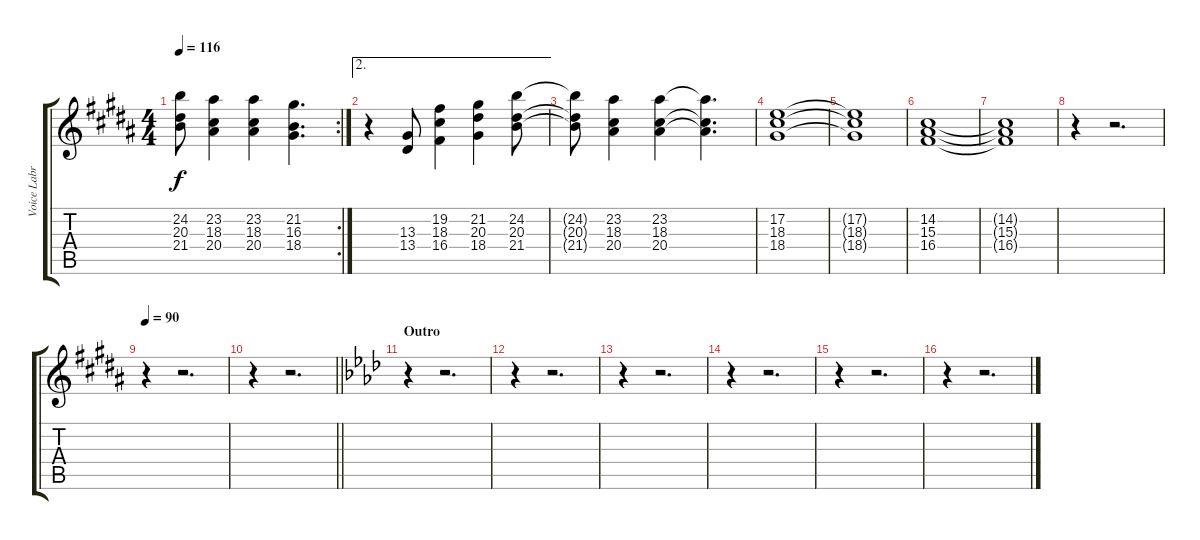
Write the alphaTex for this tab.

\track ("Voice Labrie" "Voice Labr") {instrument altosax}
\staff {score tabs}
\tuning (E4 B3 G3 D3 A2 E2) {hide}
\rc 2
\ts (4 4)
\tempo 116
\clef g2
\ks g#minor
(24.2{t} 20.3{t} 21.4{t}).8{dy f} (23.2 18.3 20.4).4 (23.2 18.3 20.4).4 (21.2 16.3 18.4).4{d} |
\ae 2
\ks b
r.4 (13.3 13.4).8 (19.2 18.3 16.4).4 (21.2 20.3 18.4).4 (24.2 20.3 21.4).8 |
\ks g#minor
(24.2{t} 20.3{t} 21.4{t}).8 (23.2 18.3 20.4).4 (23.2 18.3 20.4).4 (23.2{t} 18.3{t} 20.4{t}).4{d} |
\ks b
(17.2 18.3 18.4).1 |
\ks g#minor
(17.2{t} 18.3{t} 18.4{t}).1 |
(14.2 15.3 16.4).1 |
(14.2{t} 15.3{t} 16.4{t}).1 |
\ks b
r.4 r.2{d} |
\tempo 90
\ks g#minor
r.4 r.2{d} |
\barLineRight lightlight
r.4 r.2{d} |
\section ("" "Outro")
\ks ab
r.4 r.2{d} |
r.4 r.2{d} |
r.4 r.2{d} |
r.4 r.2{d} |
r.4 r.2{d} |
r.4 r.2{d}
